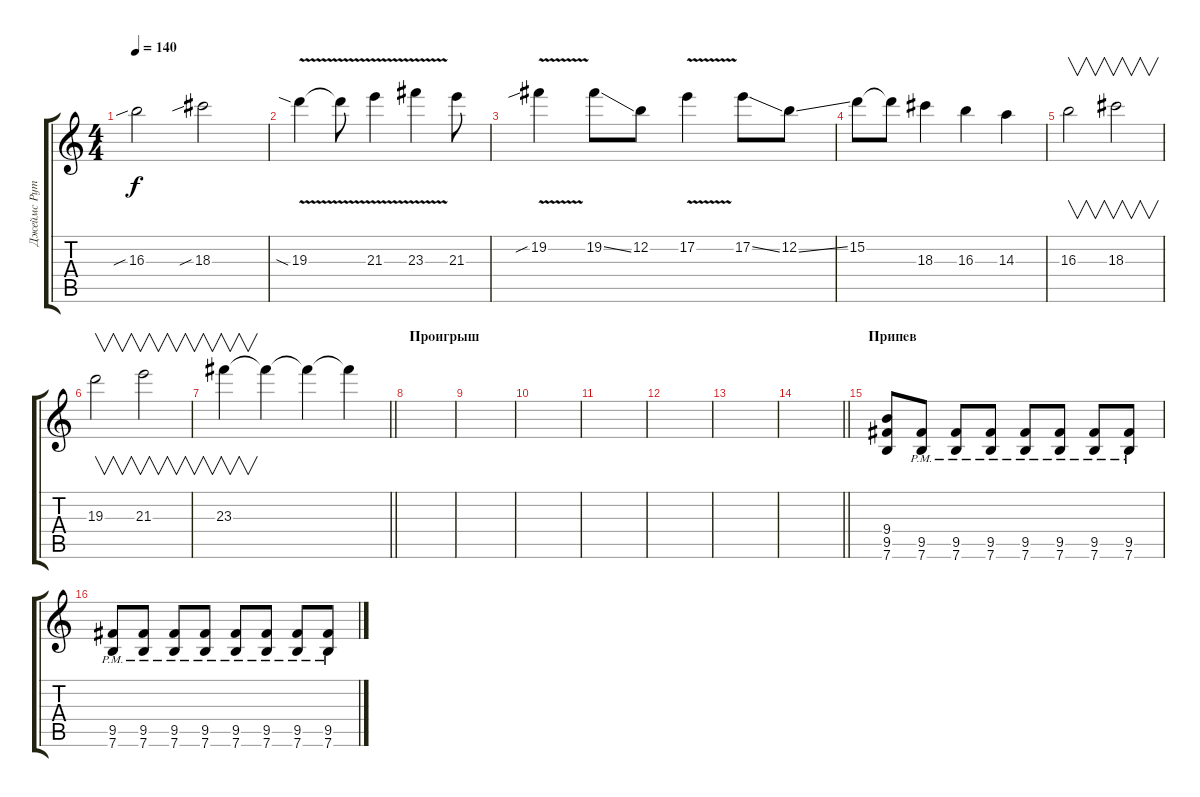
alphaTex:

\track ("Джеймс Рут (дисторшн)" "Джеймс Рут") {instrument distortionguitar}
\staff {score tabs}
\tuning (E4 B3 G3 D3 A2 E2) {hide}
\ts (4 4)
\tempo 140
\clef g2
\ks c
16.3{sib}.2{dy f} 18.3{sib}.2 |
19.3{v sia}.4 19.3{t}.8 21.3{v}.4 23.3{v}.4 21.3.8 |
19.2{v sib}.4 19.2{ss}.8 12.2.8 17.2{v}.4 17.2{ss}.8 12.2{ss}.8 |
15.2.8 15.2{t}.8 18.3.4 16.3.4 14.3.4 |
16.3.2{v} 18.3.2{v} |
19.3.2{v} 21.3.2{v} |
\barLineRight lightlight
23.3.4{v} 23.3{t}.4 23.3{t}.4 23.3{t}.4 |
\section ("" "Проигрыш")
|
|
|
|
|
|
\barLineRight lightlight
|
\section ("" "Припев")
(9.4 9.5 7.6).8 (9.5{pm} 7.6{pm}).8 (9.5{pm} 7.6{pm}).8 (9.5{pm} 7.6{pm}).8 (9.5{pm} 7.6{pm}).8 (9.5{pm} 7.6{pm}).8 (9.5{pm} 7.6{pm}).8 (9.5{pm} 7.6{pm}).8 |
(9.5{pm} 7.6{pm}).8 (9.5{pm} 7.6{pm}).8 (9.5{pm} 7.6{pm}).8 (9.5{pm} 7.6{pm}).8 (9.5{pm} 7.6{pm}).8 (9.5{pm} 7.6{pm}).8 (9.5{pm} 7.6{pm}).8 (9.5{pm} 7.6{pm}).8
